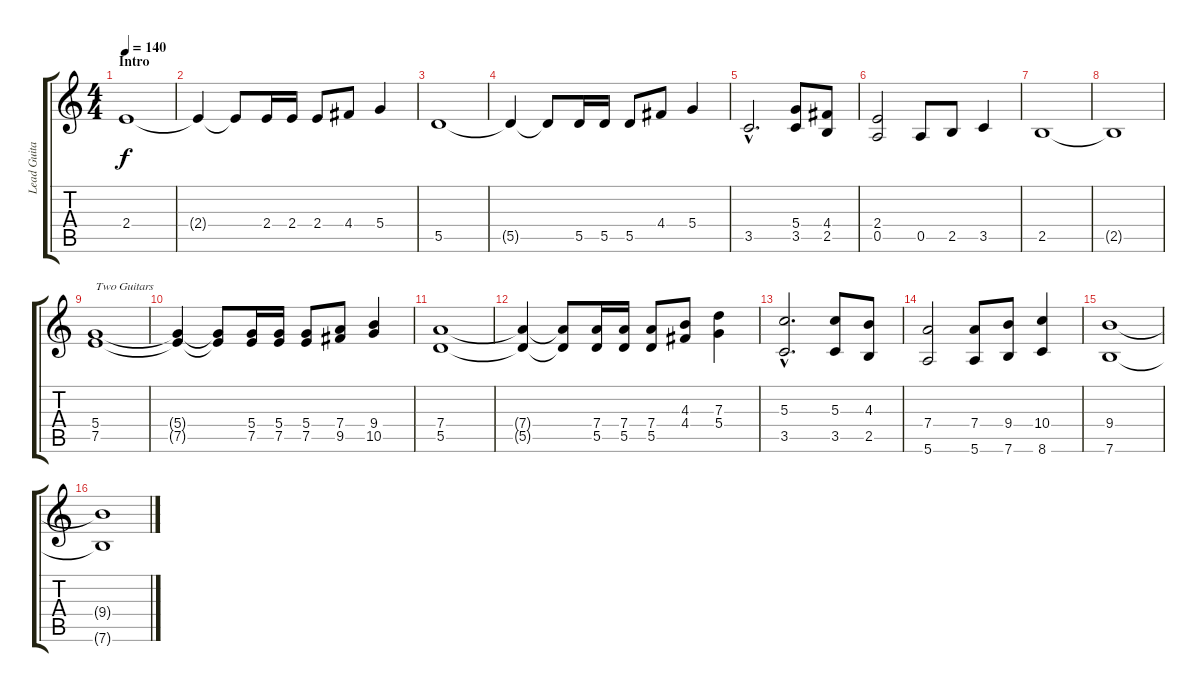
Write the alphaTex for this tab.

\track ("Lead Guitar" "Lead Guita") {instrument distortionguitar}
\staff {score tabs}
\tuning (E4 B3 G3 D3 A2 E2) {hide}
\ts (4 4)
\section ("" "Intro")
\tempo 140
\clef g2
\ks c
2.4.1{dy f balance 3 instrument distortionguitar} |
2.4{t}.4 2.4{t}.8 2.4.16 2.4.16 2.4.8 4.4.8 5.4.4 |
5.5.1 |
5.5{t}.4 5.5{t}.8 5.5.16 5.5.16 5.5.8 4.4.8 5.4.4 |
3.5{hac}.2{d} (5.4 3.5).8 (4.4 2.5).8 |
(2.4 0.5).2 0.5.8 2.5.8 3.5.4 |
2.5.1 |
2.5{t}.1 |
(5.4 7.5).1{txt "Two Guitars"} |
(5.4{t} 7.5{t}).4 (5.4{t} 7.5{t}).8 (5.4 7.5).16 (5.4 7.5).16 (5.4 7.5).8 (7.4 9.5).8 (9.4 10.5).4 |
(7.4 5.5).1 |
(7.4{t} 5.5{t}).4 (7.4{t} 5.5{t}).8 (7.4 5.5).16 (7.4 5.5).16 (7.4 5.5).8 (4.3 4.4).8 (7.3 5.4).4 |
(5.3{hac} 3.5{hac}).2{d} (5.3 3.5).8 (4.3 2.5).8 |
(7.4 5.6).2 (7.4 5.6).8 (9.4 7.6).8 (10.4 8.6).4 |
(9.4 7.6).1 |
(9.4{t} 7.6{t}).1
